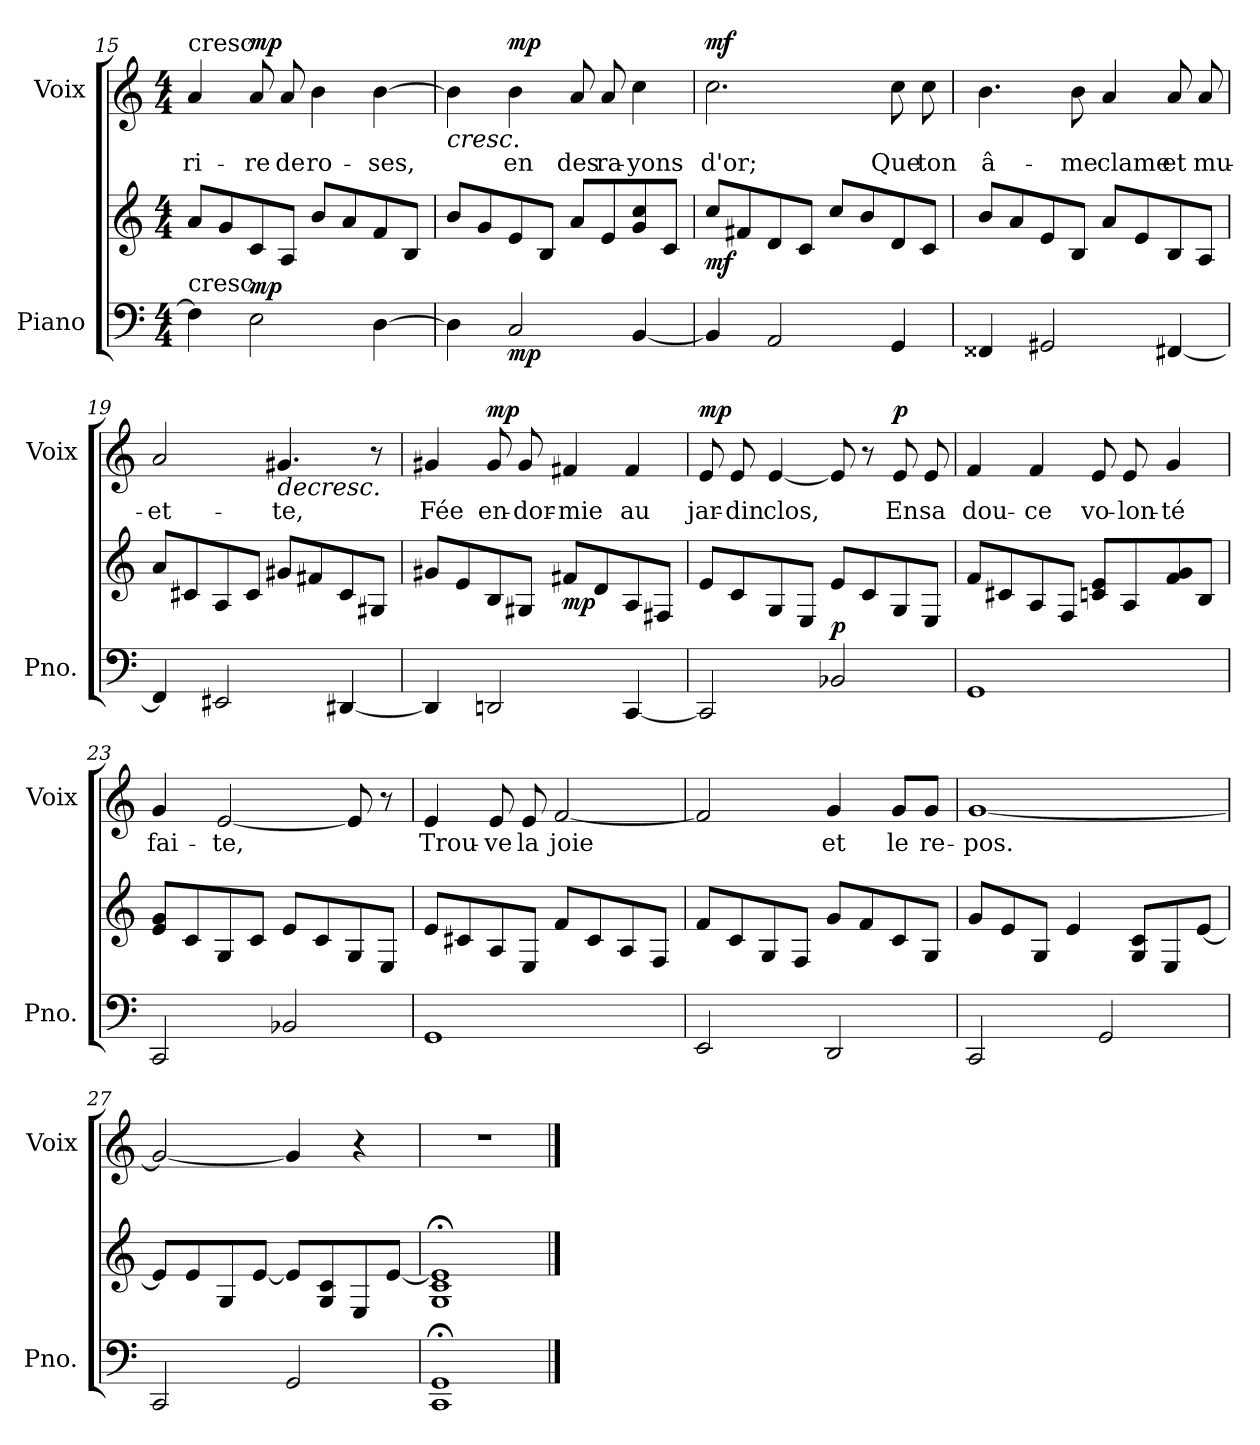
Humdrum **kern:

**kern	**kern	**dynam	**kern	**text	**dynam
*part2	*part2	*part2	*part1	*part1	*part1
*staff3	*staff2	*staff2/3	*staff1	*staff1	*staff1
*I"Piano	*	*	*I"Voix	*	*
*I'Pno.	*	*	*I'Voix	*	*
*clefF4	*clefG2	*	*clefG2	*	*
*k[]	*k[]	*	*k[]	*	*
*C:	*C:	*	*C:	*	*
*M4/4	*M4/4	*	*M4/4	*	*
=15	=15	=15	=15	=15	=15
!	!	!	!LO:TX:a:t=cresc	!	!
!LO:TX:a:t=cresc	!	!	!	!	!
4F\]	8a/L	.	4a/	-ri-	.
.	8g/	.	.	.	.
!	!	!LO:DY:a=2	!	!	!LO:DY:a
2E\	8c/	mp	8a/	-re	mp
.	8A/J	.	8a/	de	.
.	8b/L	.	4b\	ro-	.
.	8a/	.	.	.	.
[4D\	8f/	.	[4b\	-ses,	.
.	8B/J	.	.	.	.
!!LO:LB:g=z
=16	=16	=16	=16	=16	=16
!	!	!	!	!	!LO:HP:b
4D\]	8b/L	.	4b\]	.	<
.	8g/	.	.	.	.
!	!	!LO:DY:b=2	!	!	!LO:DY:a
2C/	8e/	mp	4b\	en	mp
.	8B/J	.	.	.	.
.	8a/L	.	8a/	des	.
.	8e/	.	8a/	ra-	.
[4BB/	8g/ 8cc/	.	4cc\	-yons	[
.	8c/J	.	.	.	.
=17	=17	=17	=17	=17	=17
!	!	!LO:DY:b	!	!	!LO:DY:a
4BB/]	8cc/L	mf	2.cc\	d'or;	mf
.	8f#X/	.	.	.	.
2AA/	8d/	.	.	.	.
.	8c/J	.	.	.	.
.	8cc/L	.	.	.	.
.	8b/	.	.	.	.
4GG/	8d/	.	8cc\	Que	.
.	8c/J	.	8cc\	ton	.
=18	=18	=18	=18	=18	=18
4FF##X/	8b/L	.	4.b\	â-	.
.	8a/	.	.	.	.
2GG#X/	8e/	.	.	.	.
.	8B/J	.	8b\	-me	.
.	8a/L	.	4a/	clame	.
.	8e/	.	.	.	.
[4FF#X/	8B/	.	8a/	et	.
.	8A/J	.	8a/	mu-	.
!!LO:PB:g=z
=19	=19	=19	=19	=19	=19
4FF#/]	8a/L	.	2a/	-et-	.
.	8c#X/	.	.	.	.
2EE#X/	8A/	.	.	.	.
.	8c#/J	.	.	.	.
!	!	!	!	!	!LO:HP:b
.	8g#X/L	.	4.g#X/	-te,	>
.	8f#X/	.	.	.	.
[4DD#X/	8c#/	.	.	.	.
.	8G#X/J	.	8r	.	.
=20	=20	=20	=20	=20	=20
4DD#/]	8g#X/L	.	4g#X/	Fée	.
.	8e/	.	.	.	.
!	!	!	!	!	!LO:DY:a
2DDn/	8B/	.	8g#/	en-	mp
.	8G#X/J	.	8g#/	-dor-	.
!	!	!LO:DY:b	!	!	!
.	8f#X/L	mp	4f#X/	-mie	.
.	8d/	.	.	.	.
[4CC/	8A/	.	4f#/	au	.
.	8F#X/J	.	.	.	.
=21	=21	=21	=21	=21	=21
!	!	!	!	!	!LO:DY:a
2CC/]	8e/L	.	8e/	jar-	mp
.	8c/	.	8e/	-din	.
.	8G/	.	[4e/	clos,	.
.	8E/J	.	.	.	.
!	!	!LO:DY:a=2	!	!	!
2BB-X/	8e/L	p	8e/]	.	.
.	8c/	.	8r	.	]
!	!	!	!	!	!LO:DY:a
.	8G/	.	8e/	En	p
.	8E/J	.	8e/	sa	.
!!LO:LB:g=z
=22	=22	=22	=22	=22	=22
1GG	8f/L	.	4f/	dou-	.
.	8c#X/	.	.	.	.
.	8A/	.	4f/	-ce	.
.	8F/J	.	.	.	.
.	8cn/ 8e/L	.	8e/	vo-	.
.	8A/	.	8e/	-lon-	.
.	8f/ 8g/	.	4g/	-té	.
.	8B/J	.	.	.	.
=23	=23	=23	=23	=23	=23
2CC/	8e/ 8g/L	.	4g/	fai-	.
.	8c/	.	.	.	.
.	8G/	.	[2e/	-te,	.
.	8c/J	.	.	.	.
2BB-X/	8e/L	.	.	.	.
.	8c/	.	.	.	.
.	8G/	.	8e/]	.	.
.	8E/J	.	8r	.	.
=24	=24	=24	=24	=24	=24
1GG	8e/L	.	4e/	Trou-	.
.	8c#X/	.	.	.	.
.	8A/	.	8e/	-ve	.
.	8E/J	.	8e/	la	.
.	8f/L	.	[2f/	joie	.
.	8c#/	.	.	.	.
.	8A/	.	.	.	.
.	8F/J	.	.	.	.
!!LO:LB:g=z
=25	=25	=25	=25	=25	=25
2EE/	8f/L	.	2f/]	.	.
.	8c/	.	.	.	.
.	8G/	.	.	.	.
.	8F/J	.	.	.	.
2DD/	8g/L	.	4g/	et	.
.	8f/	.	.	.	.
.	8c/	.	8g/L	le	.
.	8G/J	.	8g/J	re-	.
=26	=26	=26	=26	=26	=26
2CC/	8g/L	.	[1g	-pos.	.
.	8e/	.	.	.	.
.	8G/J	.	.	.	.
.	4e/	.	.	.	.
2GG/	.	.	.	.	.
.	8G/ 8c/L	.	.	.	.
.	8E/	.	.	.	.
.	[8e/J	.	.	.	.
=27	=27	=27	=27	=27	=27
2CC/	8e/L]	.	2g/_	.	.
.	8e/	.	.	.	.
.	8G/	.	.	.	.
.	[8e/J	.	.	.	.
2GG/	8e/L]	.	4g/]	.	.
.	8G/ 8c/	.	.	.	.
.	8E/	.	4r	.	.
.	[8e/J	.	.	.	.
=28	=28	=28	=28	=28	=28
1CC;< 1GG;<	1G;< 1c;< 1e];<	.	1r	.	.
==	==	==	==	==	==
*-	*-	*-	*-	*-	*-
